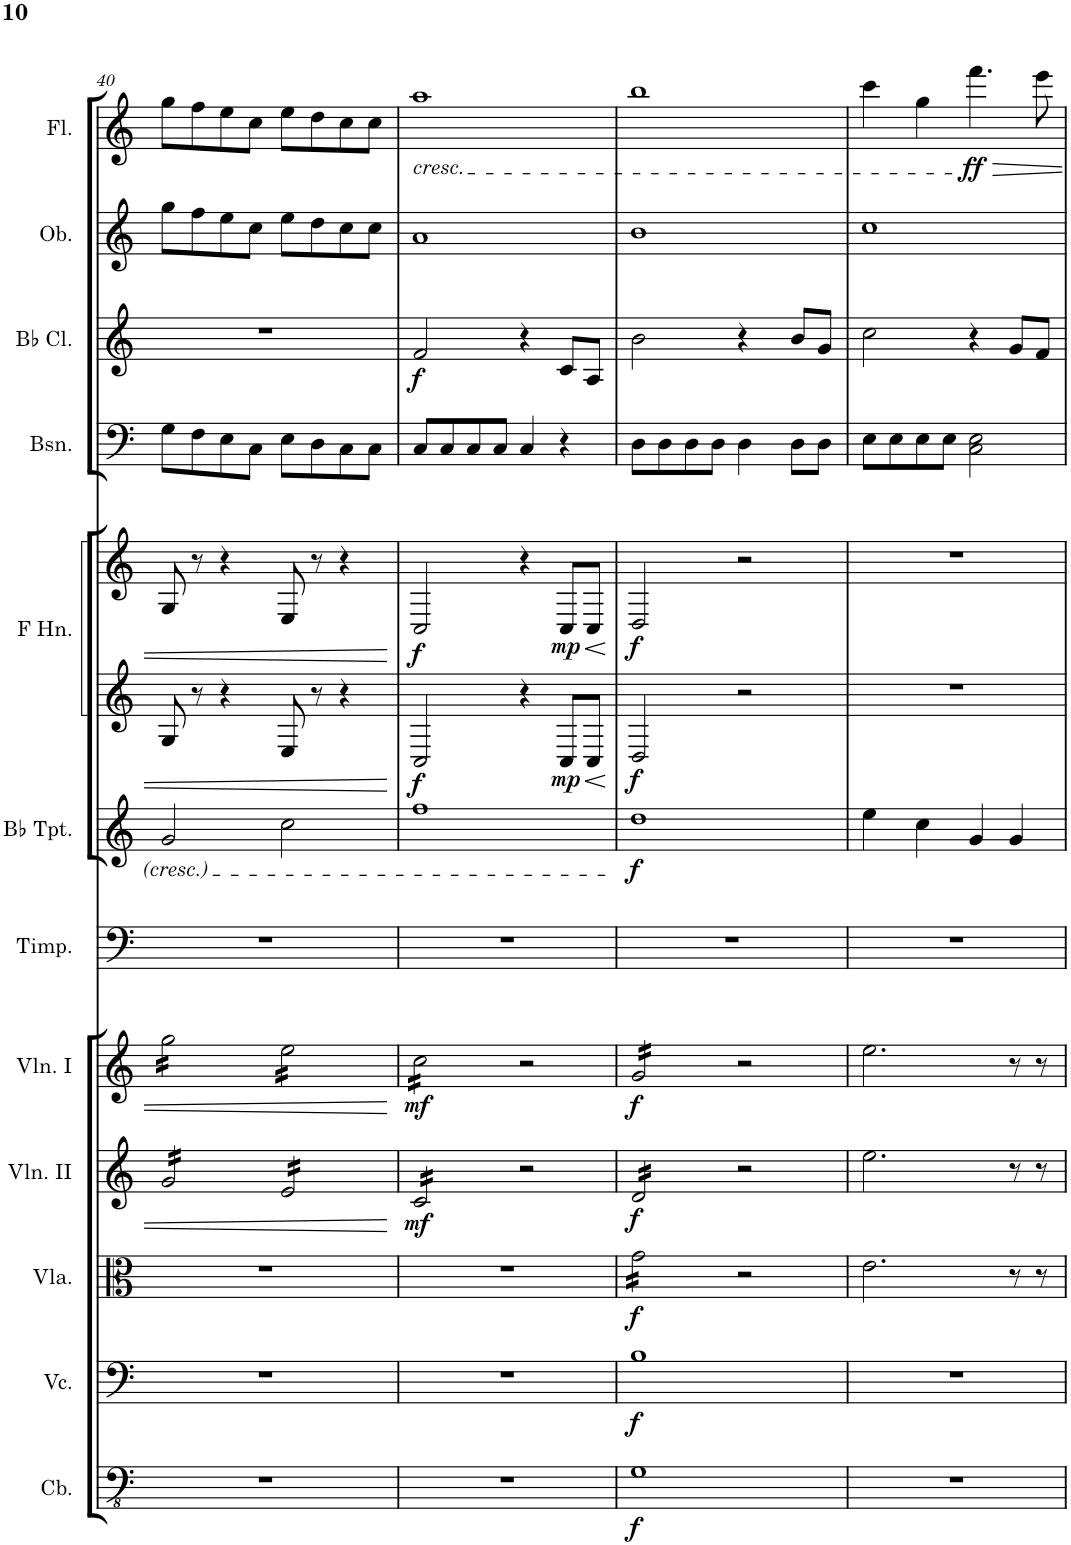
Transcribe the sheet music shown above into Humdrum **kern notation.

**kern	**dynam	**kern	**dynam	**kern	**dynam	**kern	**dynam	**kern	**dynam	**kern	**kern	**dynam	**kern	**kern	**dynam	**kern	**kern	**dynam	**kern	**kern	**dynam
*part12	*part12	*part11	*part11	*part10	*part10	*part9	*part9	*part8	*part8	*part7	*part6	*part6	*part5	*part5	*part5	*part4	*part3	*part3	*part2	*part1	*part1
*staff13	*staff13	*staff12	*staff12	*staff11	*staff11	*staff10	*staff10	*staff9	*staff9	*staff8	*staff7	*staff7	*staff6	*staff5	*staff5/6	*staff4	*staff3	*staff3	*staff2	*staff1	*staff1
*I"Contrabasses	*	*I"Violoncellos	*	*I"Violas	*	*I"Violins II	*	*I"Violins I	*	*I"Timpani	*I"Trumpets in Bb	*	*I"Horns in F	*	*	*I"Bassoons	*I"Clarinets in Bb	*	*I"Oboes	*I"Flutes	*
*I'Cb.	*	*I'Vc.	*	*I'Vla.	*	*I'Vln. II	*	*I'Vln. I	*	*I'Timp.	*	*	*	*	*	*I'Bsn.	*	*	*I'Ob.	*I'Fl.	*
!!LO:PB:g=z
*clefFv4	*	*clefF4	*	*clefC3	*	*clefG2	*	*clefG2	*	*clefF4	*clefG2	*	*clefG2	*clefG2	*	*clefF4	*clefG2	*	*clefG2	*clefG2	*
*	*	*	*	*	*	*	*	*	*	*	*Trd1c2	*	*Trd4c7	*Trd4c7	*	*	*Trd1c2	*	*	*	*
*k[]	*	*k[]	*	*k[]	*	*k[]	*	*k[]	*	*k[]	*k[]	*	*k[]	*k[]	*	*k[]	*k[]	*	*k[]	*k[]	*
*M4/4	*	*M4/4	*	*M4/4	*	*M4/4	*	*M4/4	*	*M4/4	*M4/4	*	*M4/4	*M4/4	*	*M4/4	*M4/4	*	*M4/4	*M4/4	*
*met(c)	*	*met(c)	*	*met(c)	*	*met(c)	*	*met(c)	*	*met(c)	*met(c)	*	*met(c)	*met(c)	*	*met(c)	*met(c)	*	*met(c)	*met(c)	*
=40	=40	=40	=40	=40	=40	=40	=40	=40	=40	=40	=40	=40	=40	=40	=40	=40	=40	=40	=40	=40	=40
*	*	*	*	*	*	*tremolo	*	*	*	*	*	*	*	*	*	*	*	*	*	*	*
*	*	*	*	*	*	*	*	*tremolo	*	*	*	*	*	*	*	*	*	*	*	*	*
1r	.	1r	.	1r	.	16g/LL	.	16gg\LL	.	1r	2g/	.	8G/	8G/	.	8G\L	1r	.	8gg\L	8gg\L	.
.	.	.	.	.	.	16g/	.	16gg\	.	.	.	.	.	.	.	.	.	.	.	.	.
.	.	.	.	.	.	16g/	.	16gg\	.	.	.	.	8r	8r	.	8F\	.	.	8ff\	8ff\	.
.	.	.	.	.	.	16g/	.	16gg\	.	.	.	.	.	.	.	.	.	.	.	.	.
.	.	.	.	.	.	16g/	.	16gg\	.	.	.	.	4r	4r	.	8E\	.	.	8ee\	8ee\	.
.	.	.	.	.	.	16g/	.	16gg\	.	.	.	.	.	.	.	.	.	.	.	.	.
.	.	.	.	.	.	16g/	.	16gg\	.	.	.	.	.	.	.	8C\J	.	.	8cc\J	8cc\J	.
.	.	.	.	.	.	16g/JJ	.	16gg\JJ	.	.	.	.	.	.	.	.	.	.	.	.	.
.	.	.	.	.	.	16e/LL	.	16ee\LL	.	.	2cc\	.	8E/	8E/	.	8E\L	.	.	8ee\L	8ee\L	.
.	.	.	.	.	.	16e/	.	16ee\	.	.	.	.	.	.	.	.	.	.	.	.	.
.	.	.	.	.	.	16e/	.	16ee\	.	.	.	.	8r	8r	.	8D\	.	.	8dd\	8dd\	.
.	.	.	.	.	.	16e/	.	16ee\	.	.	.	.	.	.	.	.	.	.	.	.	.
.	.	.	.	.	.	16e/	.	16ee\	.	.	.	.	4r	4r	.	8C\	.	.	8cc\	8cc\	.
.	.	.	.	.	.	16e/	.	16ee\	.	.	.	.	.	.	.	.	.	.	.	.	.
.	.	.	.	.	.	16e/	.	16ee\	.	.	.	.	.	.	.	8C\J	.	.	8cc\J	8cc\J	.
.	.	.	.	.	.	16e/JJ	.	16ee\JJ	.	.	.	.	.	.	.	.	.	.	.	.	.
=41	=41	=41	=41	=41	=41	=41	=41	=41	=41	=41	=41	=41	=41	=41	=41	=41	=41	=41	=41	=41	=41
!	!	!	!	!	!	!	!	!	!	!	!	!	!	!	!	!	!	!	!	!LO:TX:b:i:t=cresc.	!
!	!	!	!	!	!	!	!LO:DY:b	!	!LO:DY:b	!	!	!	!	!	!LO:DY:b=2	!	!	!	!	!	!
!	!	!	!	!	!	!	!	!	!	!	!	!	!	!	!LO:DY:n=1:b	!	!	!LO:DY:b	!	!	!
1r	.	1r	.	1r	.	16c/LL	mf	16cc\LL	mf	1r	1ff	.	2C/	2C/	f f	8C/L	2f/	f	1a	1aa	.
.	.	.	.	.	.	16c/	.	16cc\	.	.	.	.	.	.	.	.	.	.	.	.	.
.	.	.	.	.	.	16c/	.	16cc\	.	.	.	.	.	.	.	8C/	.	.	.	.	.
.	.	.	.	.	.	16c/	.	16cc\	.	.	.	.	.	.	.	.	.	.	.	.	.
.	.	.	.	.	.	16c/	.	16cc\	.	.	.	.	.	.	.	8C/	.	.	.	.	.
.	.	.	.	.	.	16c/	.	16cc\	.	.	.	.	.	.	.	.	.	.	.	.	.
.	.	.	.	.	.	16c/	.	16cc\	.	.	.	.	.	.	.	8C/J	.	.	.	.	.
.	.	.	.	.	.	16c/JJ	.	16cc\JJ	.	.	.	.	.	.	.	.	.	.	.	.	.
.	.	.	.	.	.	2r	.	2r	.	.	.	.	4r	4r	.	4C/	4r	.	.	.	.
!	!	!	!	!	!	!	!	!	!	!	!	!	!	!	!LO:HP:b	!	!	!	!	!	!
!	!	!	!	!	!	!	!	!	!	!	!	!	!	!	!LO:DY:n=2:b=2	!	!	!	!	!	!
!	!	!	!	!	!	!	!	!	!	!	!	!	!	!	!LO:DY:n=3:b	!	!	!	!	!	!
.	.	.	.	.	.	.	.	.	.	.	.	.	8C/L	8C/L	< mp mp	4r	8c/L	.	.	.	.
.	.	.	.	.	.	.	.	.	.	.	.	.	8C/J	8C/J	.	.	8A/J	.	.	.	.
.	.	.	.	.	.	.	.	.	.	.	.	.	.	.	[	.	.	.	.	.	.
=42	=42	=42	=42	=42	=42	=42	=42	=42	=42	=42	=42	=42	=42	=42	=42	=42	=42	=42	=42	=42	=42
!	!LO:DY:b	!	!LO:DY:b	!	!LO:DY:b	!	!LO:DY:b	!	!LO:DY:b	!	!	!LO:DY:b	!	!	!LO:DY:b=2	!	!	!	!	!	!
!	!	!	!	!	!	!	!	!	!	!	!	!	!	!	!LO:DY:n=1:b	!	!	!	!	!	!
*	*	*	*	*tremolo	*	*	*	*	*	*	*	*	*	*	*	*	*	*	*	*	*
1GG	f	1B	f	16g\LL	f	16d/LL	f	16g/LL	f	1r	1dd	f	2D/	2D/	f f	8D\L	2b\	.	1b	1bb	.
.	.	.	.	16g\	.	16d/	.	16g/	.	.	.	.	.	.	.	.	.	.	.	.	.
.	.	.	.	16g\	.	16d/	.	16g/	.	.	.	.	.	.	.	8D\	.	.	.	.	.
.	.	.	.	16g\	.	16d/	.	16g/	.	.	.	.	.	.	.	.	.	.	.	.	.
.	.	.	.	16g\	.	16d/	.	16g/	.	.	.	.	.	.	.	8D\	.	.	.	.	.
.	.	.	.	16g\	.	16d/	.	16g/	.	.	.	.	.	.	.	.	.	.	.	.	.
.	.	.	.	16g\	.	16d/	.	16g/	.	.	.	.	.	.	.	8D\J	.	.	.	.	.
.	.	.	.	16g\JJ	.	16d/JJ	.	16g/JJ	.	.	.	.	.	.	.	.	.	.	.	.	.
*	*	*	*	*	*	*	*	*Xtremolo	*	*	*	*	*	*	*	*	*	*	*	*	*
*	*	*	*	*	*	*Xtremolo	*	*	*	*	*	*	*	*	*	*	*	*	*	*	*
*	*	*	*	*Xtremolo	*	*	*	*	*	*	*	*	*	*	*	*	*	*	*	*	*
.	.	.	.	2r	.	2r	.	2r	.	.	.	.	2r	2r	.	4D\	4r	.	.	.	.
.	.	.	.	.	.	.	.	.	.	.	.	.	.	.	.	8D\L	8b/L	.	.	.	.
.	.	.	.	.	.	.	.	.	.	.	.	.	.	.	.	8D\J	8g/J	.	.	.	.
=43	=43	=43	=43	=43	=43	=43	=43	=43	=43	=43	=43	=43	=43	=43	=43	=43	=43	=43	=43	=43	=43
1r	.	1r	.	2.e\	.	2.ee\	.	2.ee\	.	1r	4ee\	.	1r	1r	.	8E\L	2cc\	.	1cc	4ccc\	.
.	.	.	.	.	.	.	.	.	.	.	.	.	.	.	.	8E\	.	.	.	.	.
.	.	.	.	.	.	.	.	.	.	.	4cc\	.	.	.	.	8E\	.	.	.	4gg\	.
.	.	.	.	.	.	.	.	.	.	.	.	.	.	.	.	8E\J	.	.	.	.	.
!	!	!	!	!	!	!	!	!	!	!	!	!	!	!	!	!	!	!	!	!	!LO:DY:b
.	.	.	.	.	.	.	.	.	.	.	4g/	.	.	.	.	2C\ 2E\	4r	.	.	4.fff\	ff
.	.	.	.	8r	.	8r	.	8r	.	.	4g/	.	.	.	.	.	8g/L	.	.	.	.
.	.	.	.	8r	.	8r	.	8r	.	.	.	.	.	.	.	.	8f/J	.	.	8eee\	.
=	=	=	=	=	=	=	=	=	=	=	=	=	=	=	=	=	=	=	=	=	=
*-	*-	*-	*-	*-	*-	*-	*-	*-	*-	*-	*-	*-	*-	*-	*-	*-	*-	*-	*-	*-	*-
